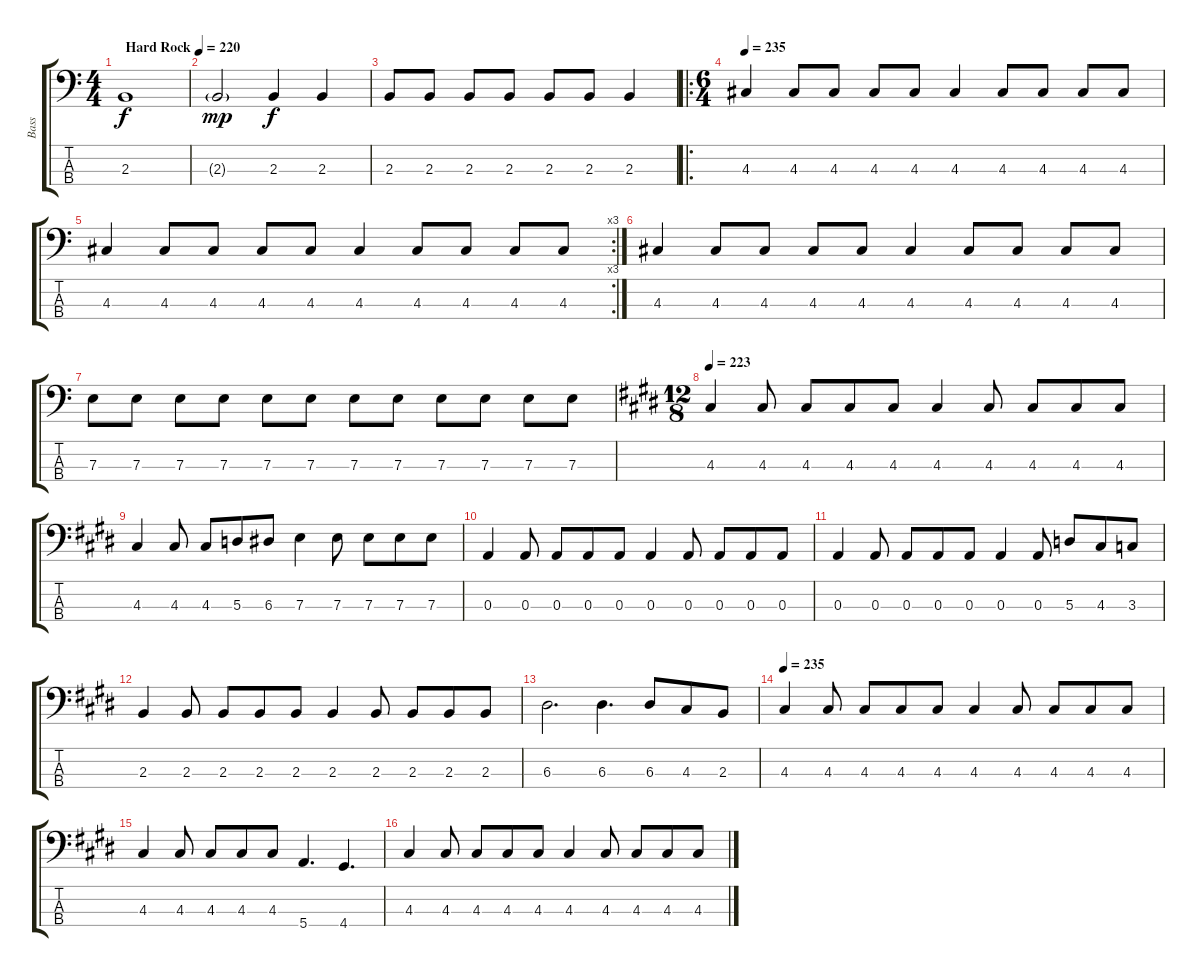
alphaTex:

\track ("Bass" "Bass") {instrument electricbassfinger}
\staff {score tabs}
\tuning (G2 D2 A1 E1) {hide}
\ts (4 4)
\tempo (220 "Hard Rock")
\clef f4
\ks c
2.3.1{dy f instrument electricbassfinger} |
2.3{g}.2{dy mp} 2.3.4{dy f} 2.3.4 |
2.3.8 2.3.8 2.3.8 2.3.8 2.3.8 2.3.8 2.3.4 |
\ro
\ts (6 4)
\tempo 235
4.3.4 4.3.8 4.3.8 4.3.8 4.3.8 4.3.4 4.3.8 4.3.8 4.3.8 4.3.8 |
\rc 3
4.3.4 4.3.8 4.3.8 4.3.8 4.3.8 4.3.4 4.3.8 4.3.8 4.3.8 4.3.8 |
4.3.4 4.3.8 4.3.8 4.3.8 4.3.8 4.3.4 4.3.8 4.3.8 4.3.8 4.3.8 |
7.3.8 7.3.8 7.3.8 7.3.8 7.3.8 7.3.8 7.3.8 7.3.8 7.3.8 7.3.8 7.3.8 7.3.8 |
\ts (12 8)
\tempo 223
\ks e
4.3.4 4.3.8 4.3.8 4.3.8 4.3.8 4.3.4 4.3.8 4.3.8 4.3.8 4.3.8 |
4.3.4 4.3.8 4.3.8 5.3.8 6.3.8 7.3.4 7.3.8 7.3.8 7.3.8 7.3.8 |
0.3.4 0.3.8 0.3.8 0.3.8 0.3.8 0.3.4 0.3.8 0.3.8 0.3.8 0.3.8 |
0.3.4 0.3.8 0.3.8 0.3.8 0.3.8 0.3.4 0.3.8 5.3.8 4.3.8 3.3.8 |
2.3.4 2.3.8 2.3.8 2.3.8 2.3.8 2.3.4 2.3.8 2.3.8 2.3.8 2.3.8 |
6.3.2{d} 6.3.4{d} 6.3.8 4.3.8 2.3.8 |
\tempo 235
4.3.4 4.3.8 4.3.8 4.3.8 4.3.8 4.3.4 4.3.8 4.3.8 4.3.8 4.3.8 |
4.3.4 4.3.8 4.3.8 4.3.8 4.3.8 5.4.4{d} 4.4.4{d} |
4.3.4 4.3.8 4.3.8 4.3.8 4.3.8 4.3.4 4.3.8 4.3.8 4.3.8 4.3.8
